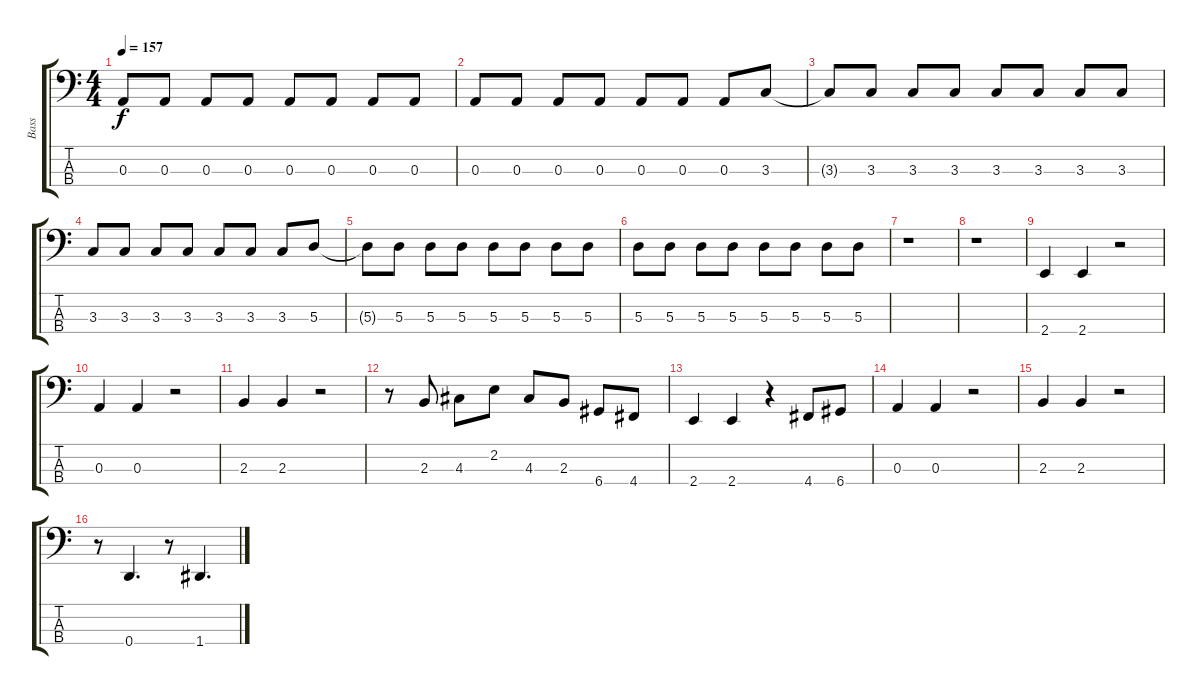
\track ("Bass" "Bass") {instrument electricbasspick}
\staff {score tabs}
\tuning (G2 D2 A1 D1) {hide}
\ts (4 4)
\tempo 157
\clef f4
\ks c
0.3.8{dy f} 0.3.8 0.3.8 0.3.8 0.3.8 0.3.8 0.3.8 0.3.8 |
0.3.8 0.3.8 0.3.8 0.3.8 0.3.8 0.3.8 0.3.8 3.3.8 |
3.3{t}.8 3.3.8 3.3.8 3.3.8 3.3.8 3.3.8 3.3.8 3.3.8 |
3.3.8 3.3.8 3.3.8 3.3.8 3.3.8 3.3.8 3.3.8 5.3.8 |
5.3{t}.8 5.3.8 5.3.8 5.3.8 5.3.8 5.3.8 5.3.8 5.3.8 |
5.3.8 5.3.8 5.3.8 5.3.8 5.3.8 5.3.8 5.3.8 5.3.8 |
r.1 |
r.1 |
2.4.4 2.4.4 r.2 |
0.3.4 0.3.4 r.2 |
2.3.4 2.3.4 r.2 |
r.8 2.3.8 4.3.8 2.2.8 4.3.8 2.3.8 6.4.8 4.4.8 |
2.4.4 2.4.4 r.4 4.4.8 6.4.8 |
0.3.4 0.3.4 r.2 |
2.3.4 2.3.4 r.2 |
r.8 0.4.4{d} r.8 1.4.4{d}
